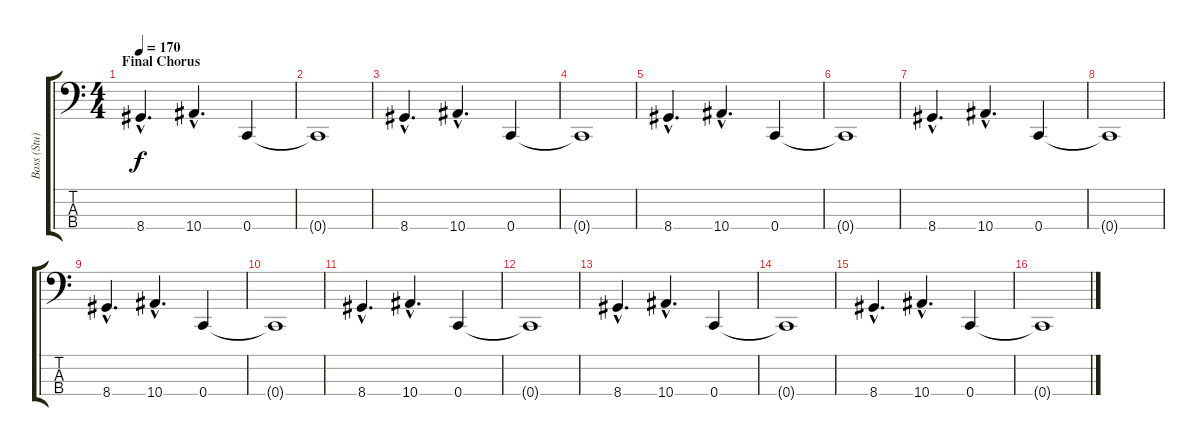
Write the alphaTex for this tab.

\track ("Bass (Stu)" "Bass (Stu)") {instrument electricbassfinger}
\staff {score tabs}
\tuning (F2 C2 G1 C1) {hide}
\ts (4 4)
\section ("" "Final Chorus")
\tempo 170
\clef f4
\ks c
8.4{hac}.4{d dy f} 10.4{hac}.4{d} 0.4.4 |
0.4{t}.1 |
8.4{hac}.4{d} 10.4{hac}.4{d} 0.4.4 |
0.4{t}.1 |
8.4{hac}.4{d} 10.4{hac}.4{d} 0.4.4 |
0.4{t}.1 |
8.4{hac}.4{d} 10.4{hac}.4{d} 0.4.4 |
0.4{t}.1 |
8.4{hac}.4{d} 10.4{hac}.4{d} 0.4.4 |
0.4{t}.1 |
8.4{hac}.4{d} 10.4{hac}.4{d} 0.4.4 |
0.4{t}.1 |
8.4{hac}.4{d} 10.4{hac}.4{d} 0.4.4 |
0.4{t}.1 |
8.4{hac}.4{d} 10.4{hac}.4{d} 0.4.4 |
0.4{t}.1{volume 0}
